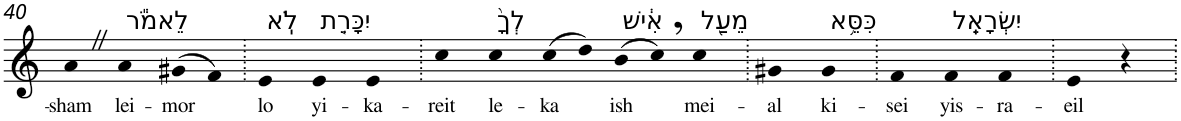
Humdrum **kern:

**kern	**text
*part1	*part1
*staff1	*staff1
*I"Piano	*
*I'Pno	*
!!LO:PB:g=z
*clefG2	*
*k[]	*
=40	=40
!	!LO:LY:b
4aZ	-sham
!LO:TX:a:t=לֵאמֹ֕ר	!
!	!LO:LY:b
4a	lei-
!	!LO:LY:b
(>8g#X	-mor
8f)	.
=41.	=41.
!LO:TX:a:t=לֹֽא	!
!	!LO:LY:b
4e	lo
!LO:TX:a:t=יִכָּרֵ֤ת	!
!	!LO:LY:b
4e	yi-
!	!LO:LY:b
4e	-ka-
=42.	=42.
!	!LO:LY:b
4cc	-reit
!LO:TX:a:t=לְךָ֙	!
!	!LO:LY:b
4cc	le-
!	!LO:LY:b
(>8cc	-ka
8dd)	.
!LO:TX:a:t=אִ֔ישׁ	!
!	!LO:LY:b
(>8b	ish
8cc,)	.
!LO:TX:a:t=מֵעַ֖ל	!
!	!LO:LY:b
4cc	mei-
=43.	=43.
!	!LO:LY:b
4g#X	-al
!LO:TX:a:t=כִּסֵּ֥א	!
!	!LO:LY:b
4g#	ki-
=44.	=44.
!	!LO:LY:b
4f	-sei
!LO:TX:a:t=יִשְׂרָאֵֽל	!
!	!LO:LY:b
4f	yis-
!	!LO:LY:b
4f	-ra-
=45.	=45.
!	!LO:LY:b
4e	-eil
4r	.
=.	=.
*-	*-
